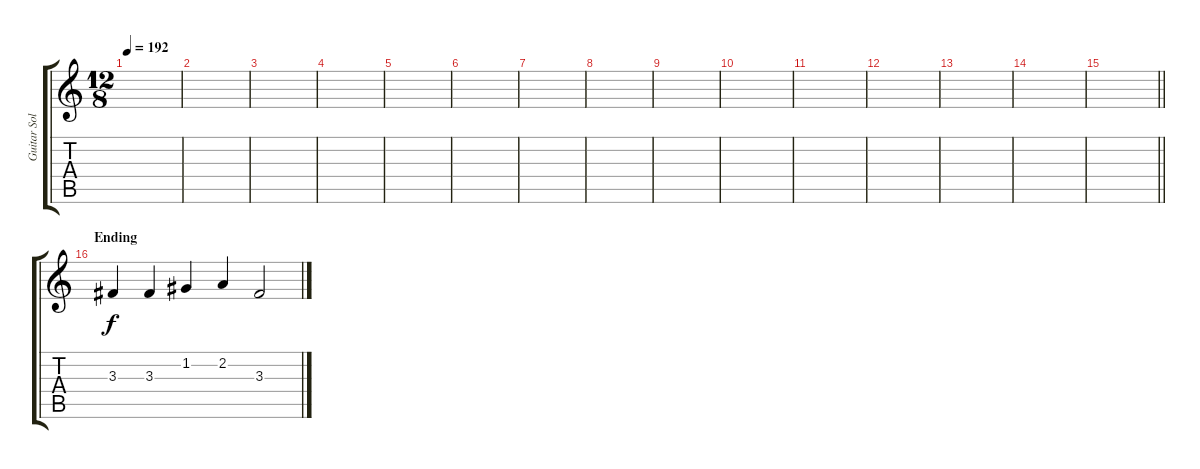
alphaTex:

\track ("Guitar Solo" "Guitar Sol") {instrument overdrivenguitar}
\staff {score tabs}
\tuning (C4 G3 Eb3 Bb2 F2 C2) {hide}
\ts (12 8)
\tempo 192
\clef g2
\ks c
|
|
|
|
|
|
|
|
|
|
|
|
|
|
\barLineRight lightlight
|
\section ("" "Ending")
3.3.4{dy f} 3.3.4 1.2.4 2.2.4 3.3.2
